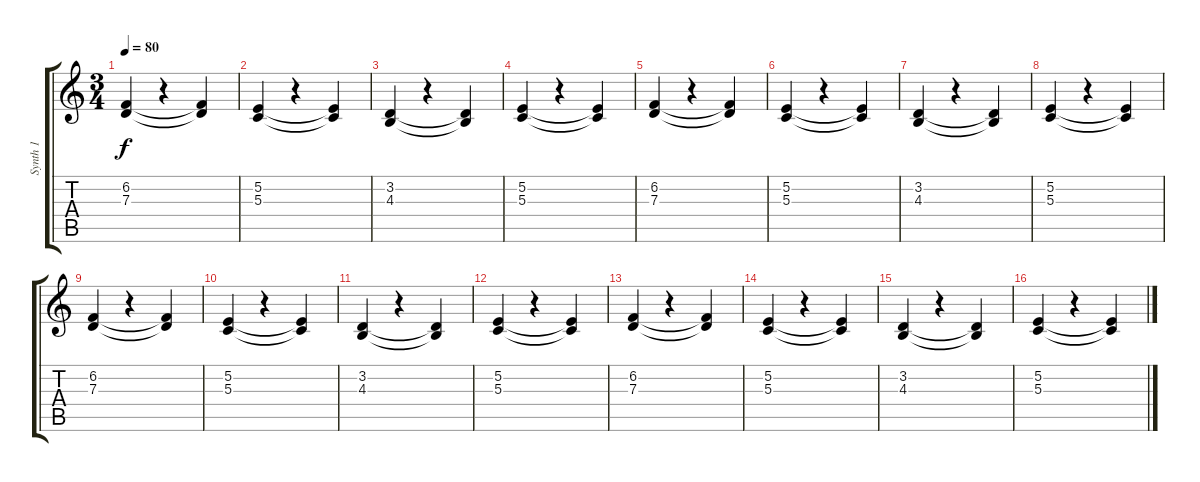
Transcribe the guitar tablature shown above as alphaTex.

\track ("Synth 1" "Synth 1") {instrument stringensemble1}
\staff {score tabs}
\tuning (E4 B3 G3 D3 A2 E2) {hide}
\ts (3 4)
\section ("" "")
\tempo 80
\clef g2
\ks c
(6.2 7.3).4{dy f} r.4 (6.2{t} 7.3{t}).4 |
(5.2 5.3).4 r.4 (5.2{t} 5.3{t}).4 |
(3.2 4.3).4 r.4 (3.2{t} 4.3{t}).4 |
(5.2 5.3).4 r.4 (5.2{t} 5.3{t}).4 |
(6.2 7.3).4 r.4 (6.2{t} 7.3{t}).4 |
(5.2 5.3).4 r.4 (5.2{t} 5.3{t}).4 |
(3.2 4.3).4 r.4 (3.2{t} 4.3{t}).4 |
(5.2 5.3).4 r.4 (5.2{t} 5.3{t}).4 |
(6.2 7.3).4 r.4 (6.2{t} 7.3{t}).4 |
(5.2 5.3).4 r.4 (5.2{t} 5.3{t}).4 |
(3.2 4.3).4 r.4 (3.2{t} 4.3{t}).4 |
(5.2 5.3).4 r.4 (5.2{t} 5.3{t}).4 |
(6.2 7.3).4 r.4 (6.2{t} 7.3{t}).4 |
(5.2 5.3).4 r.4 (5.2{t} 5.3{t}).4 |
(3.2 4.3).4 r.4 (3.2{t} 4.3{t}).4 |
(5.2 5.3).4 r.4 (5.2{t} 5.3{t}).4
